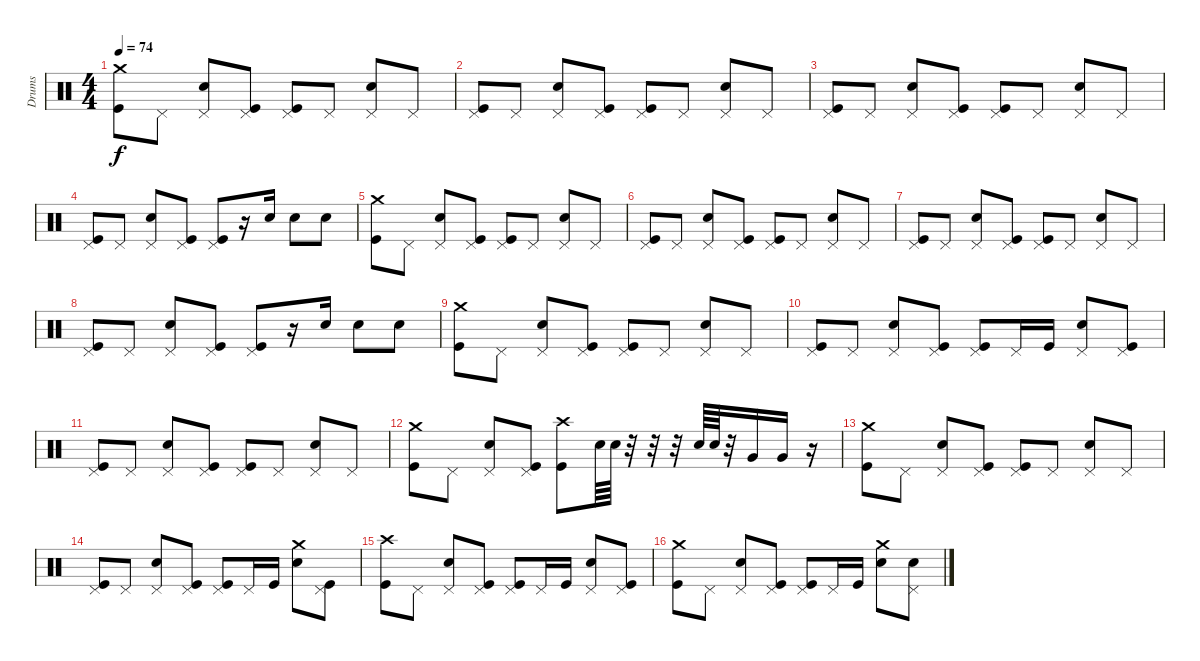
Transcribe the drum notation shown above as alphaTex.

\track ("Drums" "Drums") {instrument percussion}
\staff {score}
\articulation defaults
\ts (4 4)
\tempo 74
\clef neutral
\ks c
("Crash medium (hit)" "Kick (hit)").8{dy f} "Pedal Hi-Hat (hit)".8 ("Pedal Hi-Hat (hit)" "Snare (hit) 2").8 ("Pedal Hi-Hat (hit)" "Kick (hit)").8 ("Pedal Hi-Hat (hit)" "Kick (hit)").8 "Pedal Hi-Hat (hit)".8 ("Pedal Hi-Hat (hit)" "Snare (hit) 2").8 "Pedal Hi-Hat (hit)".8 |
("Pedal Hi-Hat (hit)" "Kick (hit)").8 "Pedal Hi-Hat (hit)".8 ("Pedal Hi-Hat (hit)" "Snare (hit) 2").8 ("Pedal Hi-Hat (hit)" "Kick (hit)").8 ("Pedal Hi-Hat (hit)" "Kick (hit)").8 "Pedal Hi-Hat (hit)".8 ("Pedal Hi-Hat (hit)" "Snare (hit) 2").8 "Pedal Hi-Hat (hit)".8 |
("Pedal Hi-Hat (hit)" "Kick (hit)").8 "Pedal Hi-Hat (hit)".8 ("Pedal Hi-Hat (hit)" "Snare (hit) 2").8 ("Pedal Hi-Hat (hit)" "Kick (hit)").8 ("Pedal Hi-Hat (hit)" "Kick (hit)").8 "Pedal Hi-Hat (hit)".8 ("Pedal Hi-Hat (hit)" "Snare (hit) 2").8 "Pedal Hi-Hat (hit)".8 |
("Pedal Hi-Hat (hit)" "Kick (hit)").8 "Pedal Hi-Hat (hit)".8 ("Pedal Hi-Hat (hit)" "Snare (hit) 2").8 ("Pedal Hi-Hat (hit)" "Kick (hit)").8 ("Pedal Hi-Hat (hit)" "Kick (hit)").8 r.16 "Snare (hit) 2".16 "Snare (hit) 2".8 "Snare (hit) 2".8 |
("Crash medium (hit)" "Kick (hit)").8 "Pedal Hi-Hat (hit)".8 ("Pedal Hi-Hat (hit)" "Snare (hit) 2").8 ("Pedal Hi-Hat (hit)" "Kick (hit)").8 ("Pedal Hi-Hat (hit)" "Kick (hit)").8 "Pedal Hi-Hat (hit)".8 ("Pedal Hi-Hat (hit)" "Snare (hit) 2").8 "Pedal Hi-Hat (hit)".8 |
("Pedal Hi-Hat (hit)" "Kick (hit)").8 "Pedal Hi-Hat (hit)".8 ("Pedal Hi-Hat (hit)" "Snare (hit) 2").8 ("Pedal Hi-Hat (hit)" "Kick (hit)").8 ("Pedal Hi-Hat (hit)" "Kick (hit)").8 "Pedal Hi-Hat (hit)".8 ("Pedal Hi-Hat (hit)" "Snare (hit) 2").8 "Pedal Hi-Hat (hit)".8 |
("Pedal Hi-Hat (hit)" "Kick (hit)").8 "Pedal Hi-Hat (hit)".8 ("Pedal Hi-Hat (hit)" "Snare (hit) 2").8 ("Pedal Hi-Hat (hit)" "Kick (hit)").8 ("Pedal Hi-Hat (hit)" "Kick (hit)").8 "Pedal Hi-Hat (hit)".8 ("Pedal Hi-Hat (hit)" "Snare (hit) 2").8 "Pedal Hi-Hat (hit)".8 |
("Pedal Hi-Hat (hit)" "Kick (hit)").8 "Pedal Hi-Hat (hit)".8 ("Pedal Hi-Hat (hit)" "Snare (hit) 2").8 ("Pedal Hi-Hat (hit)" "Kick (hit)").8 ("Pedal Hi-Hat (hit)" "Kick (hit)").8 r.16 "Snare (hit) 2".16 "Snare (hit) 2".8 "Snare (hit) 2".8 |
("Crash medium (hit)" "Kick (hit)").8 "Pedal Hi-Hat (hit)".8 ("Pedal Hi-Hat (hit)" "Snare (hit) 2").8 ("Pedal Hi-Hat (hit)" "Kick (hit)").8 ("Pedal Hi-Hat (hit)" "Kick (hit)").8 "Pedal Hi-Hat (hit)".8 ("Pedal Hi-Hat (hit)" "Snare (hit) 2").8 "Pedal Hi-Hat (hit)".8 |
("Pedal Hi-Hat (hit)" "Kick (hit)").8 "Pedal Hi-Hat (hit)".8 ("Pedal Hi-Hat (hit)" "Snare (hit) 2").8 ("Pedal Hi-Hat (hit)" "Kick (hit)").8 ("Pedal Hi-Hat (hit)" "Kick (hit)").8 "Pedal Hi-Hat (hit)".16 "Kick (hit)".16 ("Pedal Hi-Hat (hit)" "Snare (hit) 2").8 ("Pedal Hi-Hat (hit)" "Kick (hit)").8 |
("Pedal Hi-Hat (hit)" "Kick (hit)").8 "Pedal Hi-Hat (hit)".8 ("Pedal Hi-Hat (hit)" "Snare (hit) 2").8 ("Pedal Hi-Hat (hit)" "Kick (hit)").8 ("Pedal Hi-Hat (hit)" "Kick (hit)").8 "Pedal Hi-Hat (hit)".8 ("Pedal Hi-Hat (hit)" "Snare (hit) 2").8 "Pedal Hi-Hat (hit)".8 |
("Crash medium (hit)" "Kick (hit)").8 "Pedal Hi-Hat (hit)".8 ("Pedal Hi-Hat (hit)" "Snare (hit) 2").8 ("Pedal Hi-Hat (hit)" "Kick (hit)").8 ("Crash high (hit)" "Kick (hit)").8 "Snare (hit) 2".64 "Snare (hit) 2".64 r.32 r.32 r.32 "Snare (hit) 2".64 "Snare (hit) 2".64 r.32 "Very Low Tom (hit)".16 "Very Low Tom (hit)".16 r.16 |
("Crash medium (hit)" "Kick (hit)").8 "Pedal Hi-Hat (hit)".8 ("Pedal Hi-Hat (hit)" "Snare (hit) 2").8 ("Pedal Hi-Hat (hit)" "Kick (hit)").8 ("Pedal Hi-Hat (hit)" "Kick (hit)").8 "Pedal Hi-Hat (hit)".8 ("Pedal Hi-Hat (hit)" "Snare (hit) 2").8 "Pedal Hi-Hat (hit)".8 |
("Pedal Hi-Hat (hit)" "Kick (hit)").8 "Pedal Hi-Hat (hit)".8 ("Pedal Hi-Hat (hit)" "Snare (hit) 2").8 ("Pedal Hi-Hat (hit)" "Kick (hit)").8 ("Pedal Hi-Hat (hit)" "Kick (hit)").8 "Pedal Hi-Hat (hit)".16 "Kick (hit)".16 ("Crash medium (hit)" "Snare (hit) 2").8 ("Pedal Hi-Hat (hit)" "Kick (hit)").8 |
("Crash high (hit)" "Kick (hit)").8 "Pedal Hi-Hat (hit)".8 ("Pedal Hi-Hat (hit)" "Snare (hit) 2").8 ("Pedal Hi-Hat (hit)" "Kick (hit)").8 ("Pedal Hi-Hat (hit)" "Kick (hit)").8 "Pedal Hi-Hat (hit)".16 "Kick (hit)".16 ("Pedal Hi-Hat (hit)" "Snare (hit) 2").8 ("Pedal Hi-Hat (hit)" "Kick (hit)").8 |
("Crash medium (hit)" "Kick (hit)").8 "Pedal Hi-Hat (hit)".8 ("Pedal Hi-Hat (hit)" "Snare (hit) 2").8 ("Pedal Hi-Hat (hit)" "Kick (hit)").8 ("Pedal Hi-Hat (hit)" "Kick (hit)").8 "Pedal Hi-Hat (hit)".16 "Kick (hit)".16 ("Crash medium (hit)" "Snare (hit) 2").8 ("Pedal Hi-Hat (hit)" "Snare (hit) 2").8
